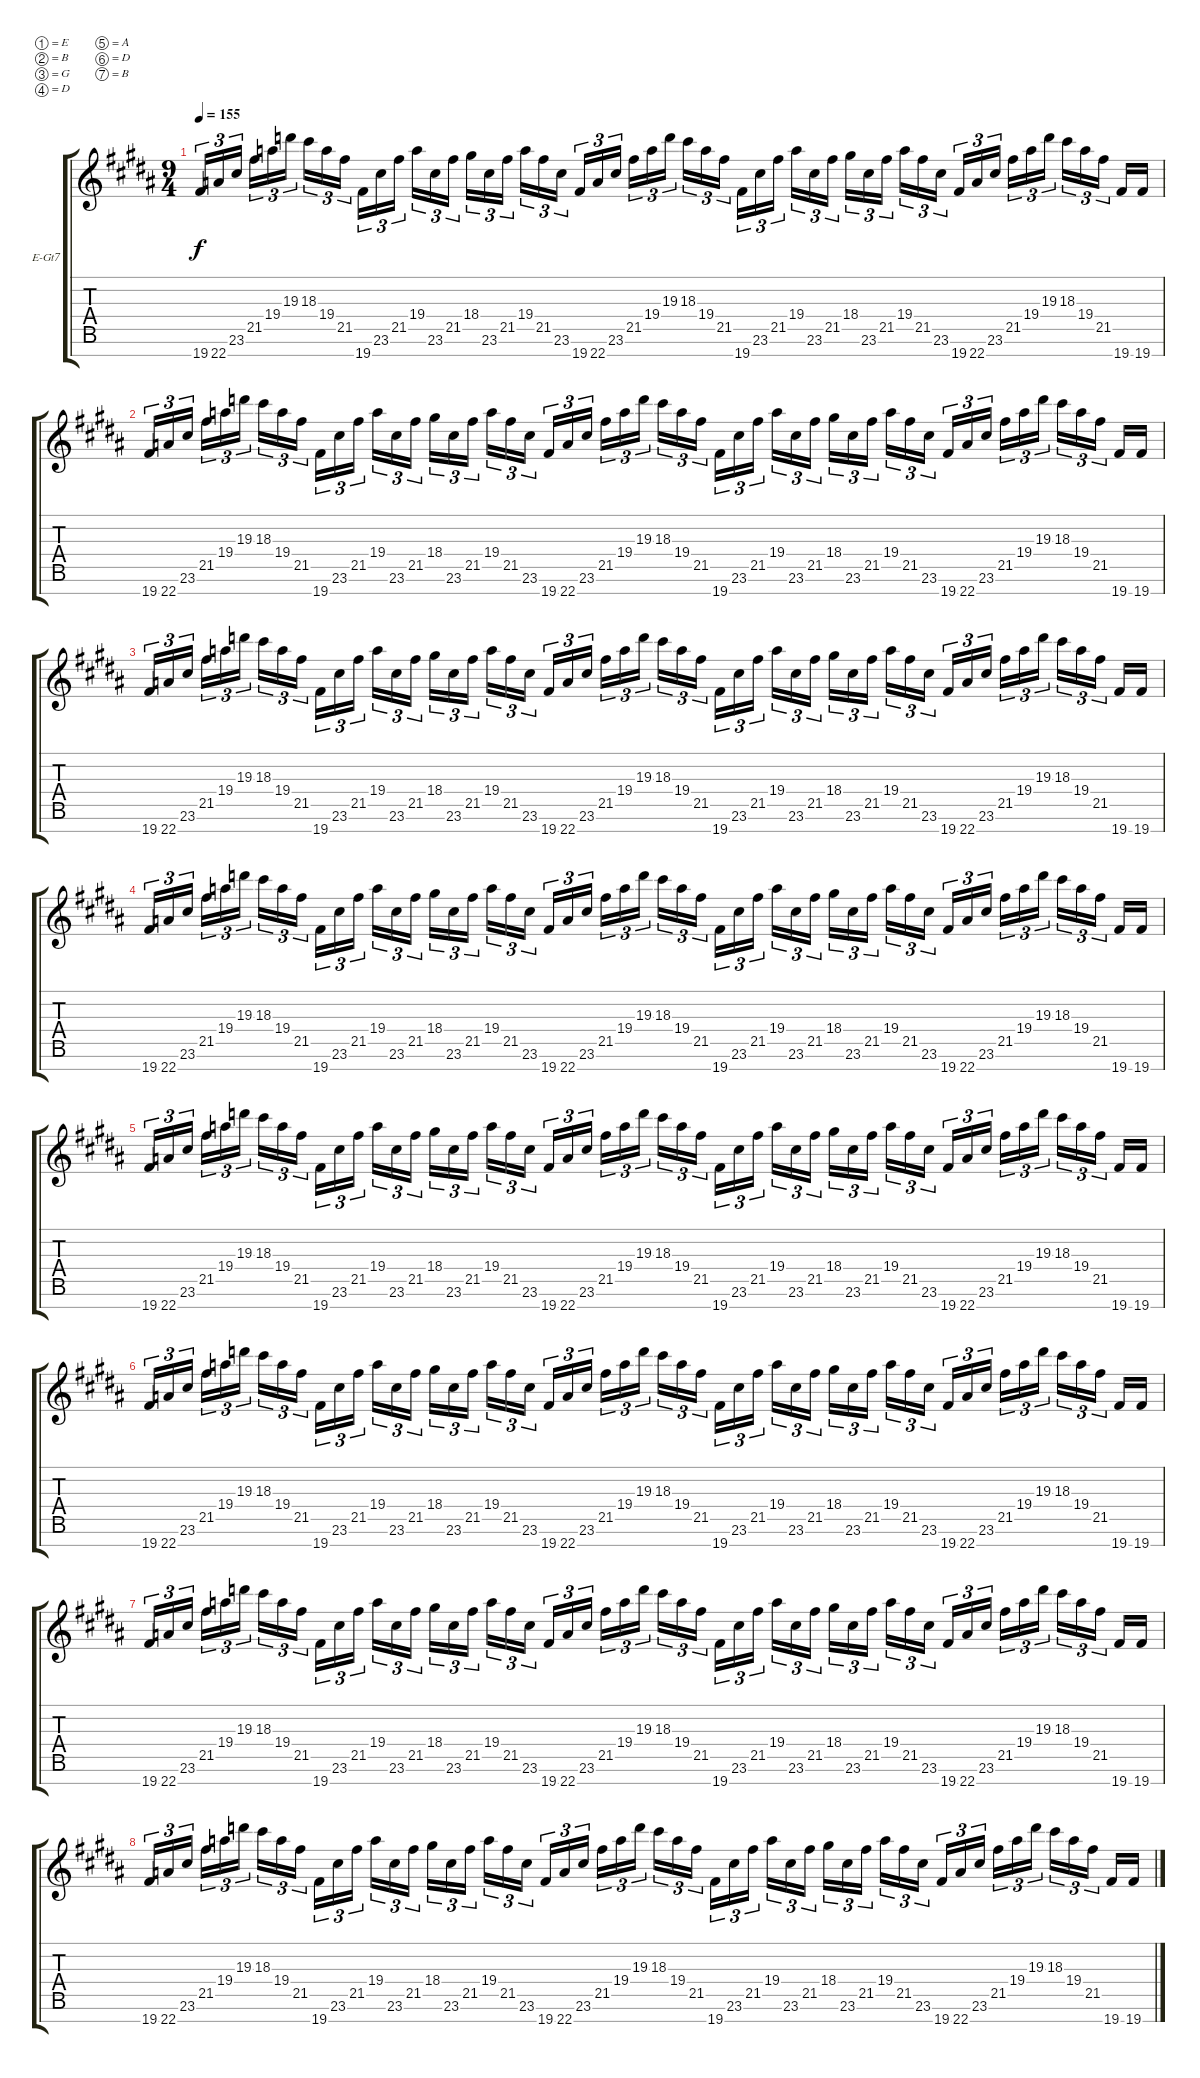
\bracketExtendMode groupsimilarinstruments
\firstSystemTrackNameOrientation horizontal
\otherSystemsTrackNameOrientation horizontal
\track ("Tosin Abasi - Lead" "E-Gt7") {instrument distortionguitar}
\staff {score tabs}
\tuning (E4 B3 G3 D3 A2 D2 B1)
\ts (9 4)
\tempo 155
\clef g2
\ks b
19.7.16{tu (3 2) dy f} 22.7.16{tu (3 2)} 23.6.16{tu (3 2)} 21.5.16{tu (3 2)} 19.4.16{tu (3 2)} 19.3.16{tu (3 2)} 18.3.16{tu (3 2)} 19.4.16{tu (3 2)} 21.5.16{tu (3 2)} 19.7.16{tu (3 2)} 23.6.16{tu (3 2)} 21.5.16{tu (3 2)} 19.4.16{tu (3 2)} 23.6.16{tu (3 2)} 21.5.16{tu (3 2)} 18.4.16{tu (3 2)} 23.6.16{tu (3 2)} 21.5.16{tu (3 2)} 19.4.16{tu (3 2)} 21.5.16{tu (3 2)} 23.6.16{tu (3 2)} 19.7.16{tu (3 2)} 22.7.16{tu (3 2)} 23.6.16{tu (3 2)} 21.5.16{tu (3 2)} 19.4.16{tu (3 2)} 19.3.16{tu (3 2)} 18.3.16{tu (3 2)} 19.4.16{tu (3 2)} 21.5.16{tu (3 2)} 19.7.16{tu (3 2)} 23.6.16{tu (3 2)} 21.5.16{tu (3 2)} 19.4.16{tu (3 2)} 23.6.16{tu (3 2)} 21.5.16{tu (3 2)} 18.4.16{tu (3 2)} 23.6.16{tu (3 2)} 21.5.16{tu (3 2)} 19.4.16{tu (3 2)} 21.5.16{tu (3 2)} 23.6.16{tu (3 2)} 19.7.16{tu (3 2)} 22.7.16{tu (3 2)} 23.6.16{tu (3 2)} 21.5.16{tu (3 2)} 19.4.16{tu (3 2)} 19.3.16{tu (3 2)} 18.3.16{tu (3 2)} 19.4.16{tu (3 2)} 21.5.16{tu (3 2)} 19.7.16 19.7.16 |
19.7.16{tu (3 2)} 22.7.16{tu (3 2)} 23.6.16{tu (3 2)} 21.5.16{tu (3 2)} 19.4.16{tu (3 2)} 19.3.16{tu (3 2)} 18.3.16{tu (3 2)} 19.4.16{tu (3 2)} 21.5.16{tu (3 2)} 19.7.16{tu (3 2)} 23.6.16{tu (3 2)} 21.5.16{tu (3 2)} 19.4.16{tu (3 2)} 23.6.16{tu (3 2)} 21.5.16{tu (3 2)} 18.4.16{tu (3 2)} 23.6.16{tu (3 2)} 21.5.16{tu (3 2)} 19.4.16{tu (3 2)} 21.5.16{tu (3 2)} 23.6.16{tu (3 2)} 19.7.16{tu (3 2)} 22.7.16{tu (3 2)} 23.6.16{tu (3 2)} 21.5.16{tu (3 2)} 19.4.16{tu (3 2)} 19.3.16{tu (3 2)} 18.3.16{tu (3 2)} 19.4.16{tu (3 2)} 21.5.16{tu (3 2)} 19.7.16{tu (3 2)} 23.6.16{tu (3 2)} 21.5.16{tu (3 2)} 19.4.16{tu (3 2)} 23.6.16{tu (3 2)} 21.5.16{tu (3 2)} 18.4.16{tu (3 2)} 23.6.16{tu (3 2)} 21.5.16{tu (3 2)} 19.4.16{tu (3 2)} 21.5.16{tu (3 2)} 23.6.16{tu (3 2)} 19.7.16{tu (3 2)} 22.7.16{tu (3 2)} 23.6.16{tu (3 2)} 21.5.16{tu (3 2)} 19.4.16{tu (3 2)} 19.3.16{tu (3 2)} 18.3.16{tu (3 2)} 19.4.16{tu (3 2)} 21.5.16{tu (3 2)} 19.7.16 19.7.16 |
19.7.16{tu (3 2)} 22.7.16{tu (3 2)} 23.6.16{tu (3 2)} 21.5.16{tu (3 2)} 19.4.16{tu (3 2)} 19.3.16{tu (3 2)} 18.3.16{tu (3 2)} 19.4.16{tu (3 2)} 21.5.16{tu (3 2)} 19.7.16{tu (3 2)} 23.6.16{tu (3 2)} 21.5.16{tu (3 2)} 19.4.16{tu (3 2)} 23.6.16{tu (3 2)} 21.5.16{tu (3 2)} 18.4.16{tu (3 2)} 23.6.16{tu (3 2)} 21.5.16{tu (3 2)} 19.4.16{tu (3 2)} 21.5.16{tu (3 2)} 23.6.16{tu (3 2)} 19.7.16{tu (3 2)} 22.7.16{tu (3 2)} 23.6.16{tu (3 2)} 21.5.16{tu (3 2)} 19.4.16{tu (3 2)} 19.3.16{tu (3 2)} 18.3.16{tu (3 2)} 19.4.16{tu (3 2)} 21.5.16{tu (3 2)} 19.7.16{tu (3 2)} 23.6.16{tu (3 2)} 21.5.16{tu (3 2)} 19.4.16{tu (3 2)} 23.6.16{tu (3 2)} 21.5.16{tu (3 2)} 18.4.16{tu (3 2)} 23.6.16{tu (3 2)} 21.5.16{tu (3 2)} 19.4.16{tu (3 2)} 21.5.16{tu (3 2)} 23.6.16{tu (3 2)} 19.7.16{tu (3 2)} 22.7.16{tu (3 2)} 23.6.16{tu (3 2)} 21.5.16{tu (3 2)} 19.4.16{tu (3 2)} 19.3.16{tu (3 2)} 18.3.16{tu (3 2)} 19.4.16{tu (3 2)} 21.5.16{tu (3 2)} 19.7.16 19.7.16 |
19.7.16{tu (3 2)} 22.7.16{tu (3 2)} 23.6.16{tu (3 2)} 21.5.16{tu (3 2)} 19.4.16{tu (3 2)} 19.3.16{tu (3 2)} 18.3.16{tu (3 2)} 19.4.16{tu (3 2)} 21.5.16{tu (3 2)} 19.7.16{tu (3 2)} 23.6.16{tu (3 2)} 21.5.16{tu (3 2)} 19.4.16{tu (3 2)} 23.6.16{tu (3 2)} 21.5.16{tu (3 2)} 18.4.16{tu (3 2)} 23.6.16{tu (3 2)} 21.5.16{tu (3 2)} 19.4.16{tu (3 2)} 21.5.16{tu (3 2)} 23.6.16{tu (3 2)} 19.7.16{tu (3 2)} 22.7.16{tu (3 2)} 23.6.16{tu (3 2)} 21.5.16{tu (3 2)} 19.4.16{tu (3 2)} 19.3.16{tu (3 2)} 18.3.16{tu (3 2)} 19.4.16{tu (3 2)} 21.5.16{tu (3 2)} 19.7.16{tu (3 2)} 23.6.16{tu (3 2)} 21.5.16{tu (3 2)} 19.4.16{tu (3 2)} 23.6.16{tu (3 2)} 21.5.16{tu (3 2)} 18.4.16{tu (3 2)} 23.6.16{tu (3 2)} 21.5.16{tu (3 2)} 19.4.16{tu (3 2)} 21.5.16{tu (3 2)} 23.6.16{tu (3 2)} 19.7.16{tu (3 2)} 22.7.16{tu (3 2)} 23.6.16{tu (3 2)} 21.5.16{tu (3 2)} 19.4.16{tu (3 2)} 19.3.16{tu (3 2)} 18.3.16{tu (3 2)} 19.4.16{tu (3 2)} 21.5.16{tu (3 2)} 19.7.16 19.7.16 |
19.7.16{tu (3 2)} 22.7.16{tu (3 2)} 23.6.16{tu (3 2)} 21.5.16{tu (3 2)} 19.4.16{tu (3 2)} 19.3.16{tu (3 2)} 18.3.16{tu (3 2)} 19.4.16{tu (3 2)} 21.5.16{tu (3 2)} 19.7.16{tu (3 2)} 23.6.16{tu (3 2)} 21.5.16{tu (3 2)} 19.4.16{tu (3 2)} 23.6.16{tu (3 2)} 21.5.16{tu (3 2)} 18.4.16{tu (3 2)} 23.6.16{tu (3 2)} 21.5.16{tu (3 2)} 19.4.16{tu (3 2)} 21.5.16{tu (3 2)} 23.6.16{tu (3 2)} 19.7.16{tu (3 2)} 22.7.16{tu (3 2)} 23.6.16{tu (3 2)} 21.5.16{tu (3 2)} 19.4.16{tu (3 2)} 19.3.16{tu (3 2)} 18.3.16{tu (3 2)} 19.4.16{tu (3 2)} 21.5.16{tu (3 2)} 19.7.16{tu (3 2)} 23.6.16{tu (3 2)} 21.5.16{tu (3 2)} 19.4.16{tu (3 2)} 23.6.16{tu (3 2)} 21.5.16{tu (3 2)} 18.4.16{tu (3 2)} 23.6.16{tu (3 2)} 21.5.16{tu (3 2)} 19.4.16{tu (3 2)} 21.5.16{tu (3 2)} 23.6.16{tu (3 2)} 19.7.16{tu (3 2)} 22.7.16{tu (3 2)} 23.6.16{tu (3 2)} 21.5.16{tu (3 2)} 19.4.16{tu (3 2)} 19.3.16{tu (3 2)} 18.3.16{tu (3 2)} 19.4.16{tu (3 2)} 21.5.16{tu (3 2)} 19.7.16 19.7.16 |
19.7.16{tu (3 2)} 22.7.16{tu (3 2)} 23.6.16{tu (3 2)} 21.5.16{tu (3 2)} 19.4.16{tu (3 2)} 19.3.16{tu (3 2)} 18.3.16{tu (3 2)} 19.4.16{tu (3 2)} 21.5.16{tu (3 2)} 19.7.16{tu (3 2)} 23.6.16{tu (3 2)} 21.5.16{tu (3 2)} 19.4.16{tu (3 2)} 23.6.16{tu (3 2)} 21.5.16{tu (3 2)} 18.4.16{tu (3 2)} 23.6.16{tu (3 2)} 21.5.16{tu (3 2)} 19.4.16{tu (3 2)} 21.5.16{tu (3 2)} 23.6.16{tu (3 2)} 19.7.16{tu (3 2)} 22.7.16{tu (3 2)} 23.6.16{tu (3 2)} 21.5.16{tu (3 2)} 19.4.16{tu (3 2)} 19.3.16{tu (3 2)} 18.3.16{tu (3 2)} 19.4.16{tu (3 2)} 21.5.16{tu (3 2)} 19.7.16{tu (3 2)} 23.6.16{tu (3 2)} 21.5.16{tu (3 2)} 19.4.16{tu (3 2)} 23.6.16{tu (3 2)} 21.5.16{tu (3 2)} 18.4.16{tu (3 2)} 23.6.16{tu (3 2)} 21.5.16{tu (3 2)} 19.4.16{tu (3 2)} 21.5.16{tu (3 2)} 23.6.16{tu (3 2)} 19.7.16{tu (3 2)} 22.7.16{tu (3 2)} 23.6.16{tu (3 2)} 21.5.16{tu (3 2)} 19.4.16{tu (3 2)} 19.3.16{tu (3 2)} 18.3.16{tu (3 2)} 19.4.16{tu (3 2)} 21.5.16{tu (3 2)} 19.7.16 19.7.16 |
19.7.16{tu (3 2)} 22.7.16{tu (3 2)} 23.6.16{tu (3 2)} 21.5.16{tu (3 2)} 19.4.16{tu (3 2)} 19.3.16{tu (3 2)} 18.3.16{tu (3 2)} 19.4.16{tu (3 2)} 21.5.16{tu (3 2)} 19.7.16{tu (3 2)} 23.6.16{tu (3 2)} 21.5.16{tu (3 2)} 19.4.16{tu (3 2)} 23.6.16{tu (3 2)} 21.5.16{tu (3 2)} 18.4.16{tu (3 2)} 23.6.16{tu (3 2)} 21.5.16{tu (3 2)} 19.4.16{tu (3 2)} 21.5.16{tu (3 2)} 23.6.16{tu (3 2)} 19.7.16{tu (3 2)} 22.7.16{tu (3 2)} 23.6.16{tu (3 2)} 21.5.16{tu (3 2)} 19.4.16{tu (3 2)} 19.3.16{tu (3 2)} 18.3.16{tu (3 2)} 19.4.16{tu (3 2)} 21.5.16{tu (3 2)} 19.7.16{tu (3 2)} 23.6.16{tu (3 2)} 21.5.16{tu (3 2)} 19.4.16{tu (3 2)} 23.6.16{tu (3 2)} 21.5.16{tu (3 2)} 18.4.16{tu (3 2)} 23.6.16{tu (3 2)} 21.5.16{tu (3 2)} 19.4.16{tu (3 2)} 21.5.16{tu (3 2)} 23.6.16{tu (3 2)} 19.7.16{tu (3 2)} 22.7.16{tu (3 2)} 23.6.16{tu (3 2)} 21.5.16{tu (3 2)} 19.4.16{tu (3 2)} 19.3.16{tu (3 2)} 18.3.16{tu (3 2)} 19.4.16{tu (3 2)} 21.5.16{tu (3 2)} 19.7.16 19.7.16 |
19.7.16{tu (3 2)} 22.7.16{tu (3 2)} 23.6.16{tu (3 2)} 21.5.16{tu (3 2)} 19.4.16{tu (3 2)} 19.3.16{tu (3 2)} 18.3.16{tu (3 2)} 19.4.16{tu (3 2)} 21.5.16{tu (3 2)} 19.7.16{tu (3 2)} 23.6.16{tu (3 2)} 21.5.16{tu (3 2)} 19.4.16{tu (3 2)} 23.6.16{tu (3 2)} 21.5.16{tu (3 2)} 18.4.16{tu (3 2)} 23.6.16{tu (3 2)} 21.5.16{tu (3 2)} 19.4.16{tu (3 2)} 21.5.16{tu (3 2)} 23.6.16{tu (3 2)} 19.7.16{tu (3 2)} 22.7.16{tu (3 2)} 23.6.16{tu (3 2)} 21.5.16{tu (3 2)} 19.4.16{tu (3 2)} 19.3.16{tu (3 2)} 18.3.16{tu (3 2)} 19.4.16{tu (3 2)} 21.5.16{tu (3 2)} 19.7.16{tu (3 2)} 23.6.16{tu (3 2)} 21.5.16{tu (3 2)} 19.4.16{tu (3 2)} 23.6.16{tu (3 2)} 21.5.16{tu (3 2)} 18.4.16{tu (3 2)} 23.6.16{tu (3 2)} 21.5.16{tu (3 2)} 19.4.16{tu (3 2)} 21.5.16{tu (3 2)} 23.6.16{tu (3 2)} 19.7.16{tu (3 2)} 22.7.16{tu (3 2)} 23.6.16{tu (3 2)} 21.5.16{tu (3 2)} 19.4.16{tu (3 2)} 19.3.16{tu (3 2)} 18.3.16{tu (3 2)} 19.4.16{tu (3 2)} 21.5.16{tu (3 2)} 19.7.16 19.7.16
